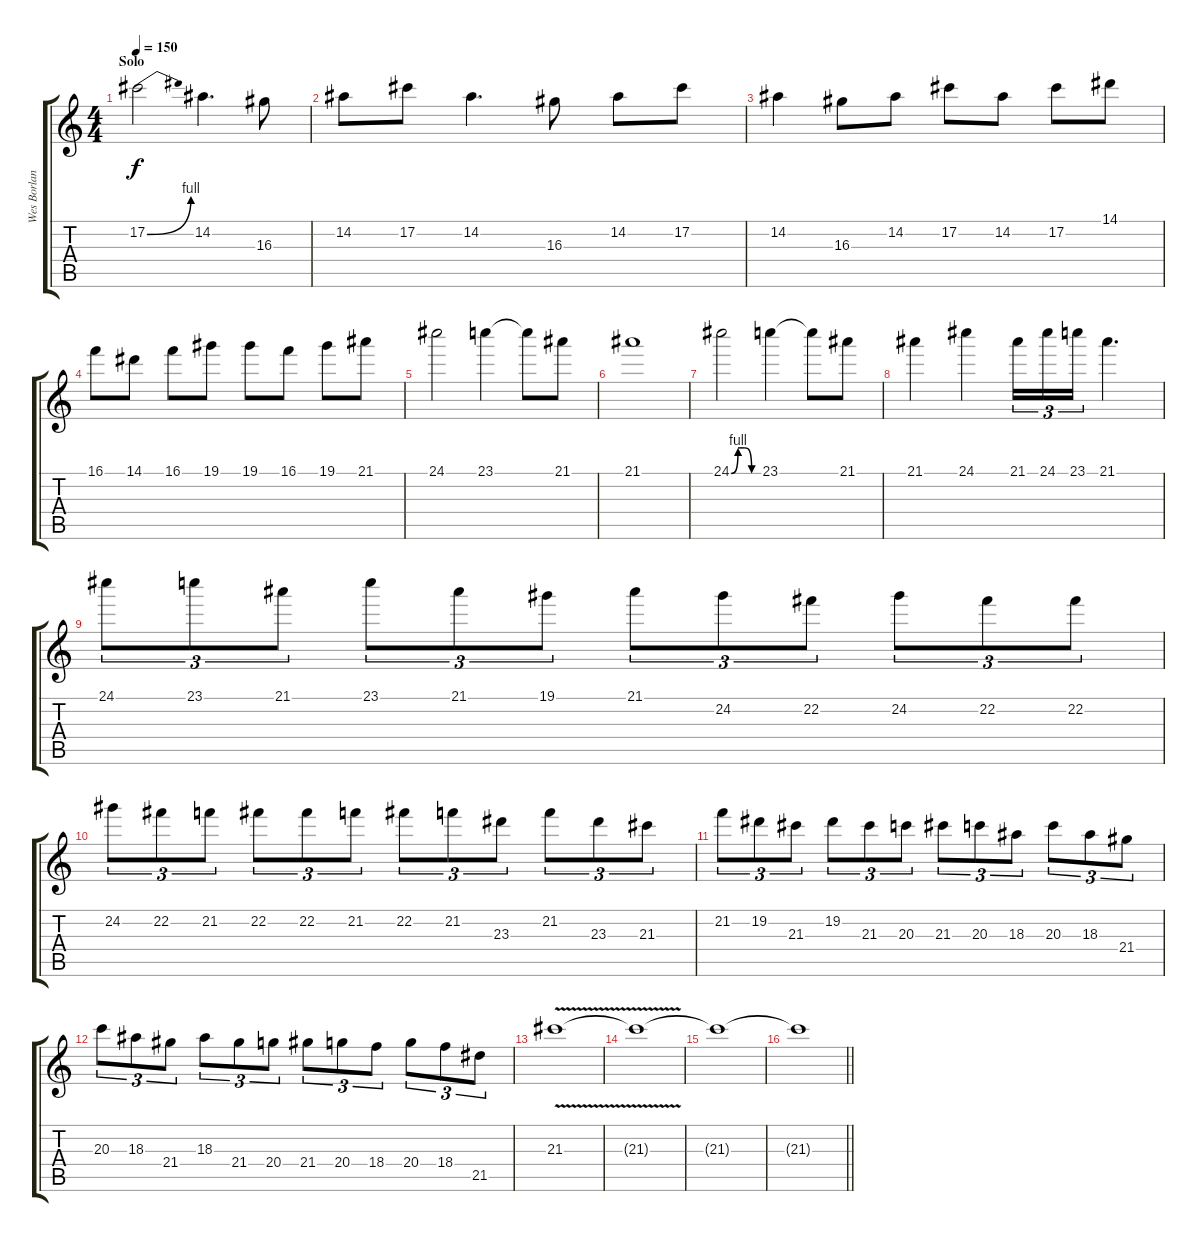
\track ("Wes Borland (Distortion)" "Wes Borlan") {instrument overdrivenguitar}
\staff {score tabs}
\tuning (Db4 Ab3 E3 B2 Gb2 Db2) {hide}
\ts (4 4)
\section ("" "Solo")
\tempo 150
\clef g2
\ks c
17.2{be (bend 0 0 60 4)}.2{dy f} 14.2.4{d} 16.3.8 |
14.2.8 17.2.8 14.2.4{d} 16.3.8 14.2.8 17.2.8 |
14.2.4 16.3.8 14.2.8 17.2.8 14.2.8 17.2.8 14.1.8 |
16.1.8 14.1.8 16.1.8 19.1.8 19.1.8 16.1.8 19.1.8 21.1.8 |
24.1.2 23.1.4 23.1{t}.8 21.1.8 |
21.1.1 |
24.1{be (custom 0 0 15 4 30 4 45 0 60 0)}.2 23.1.4 23.1{t}.8 21.1.8 |
21.1.4 24.1.4 21.1.16{tu (3 2)} 24.1.16{tu (3 2)} 23.1.16{tu (3 2)} 21.1.4{d} |
24.1.8{tu (3 2)} 23.1.8{tu (3 2)} 21.1.8{tu (3 2)} 23.1.8{tu (3 2)} 21.1.8{tu (3 2)} 19.1.8{tu (3 2)} 21.1.8{tu (3 2)} 24.2.8{tu (3 2)} 22.2.8{tu (3 2)} 24.2.8{tu (3 2)} 22.2.8{tu (3 2)} 22.2.8{tu (3 2)} |
24.2.8{tu (3 2)} 22.2.8{tu (3 2)} 21.2.8{tu (3 2)} 22.2.8{tu (3 2)} 22.2.8{tu (3 2)} 21.2.8{tu (3 2)} 22.2.8{tu (3 2)} 21.2.8{tu (3 2)} 23.3.8{tu (3 2)} 21.2.8{tu (3 2)} 23.3.8{tu (3 2)} 21.3.8{tu (3 2)} |
21.2.8{tu (3 2)} 19.2.8{tu (3 2)} 21.3.8{tu (3 2)} 19.2.8{tu (3 2)} 21.3.8{tu (3 2)} 20.3.8{tu (3 2)} 21.3.8{tu (3 2)} 20.3.8{tu (3 2)} 18.3.8{tu (3 2)} 20.3.8{tu (3 2)} 18.3.8{tu (3 2)} 21.4.8{tu (3 2)} |
20.3.8{tu (3 2)} 18.3.8{tu (3 2)} 21.4.8{tu (3 2)} 18.3.8{tu (3 2)} 21.4.8{tu (3 2)} 20.4.8{tu (3 2)} 21.4.8{tu (3 2)} 20.4.8{tu (3 2)} 18.4.8{tu (3 2)} 20.4.8{tu (3 2)} 18.4.8{tu (3 2)} 21.5.8{tu (3 2)} |
21.3{v}.1 |
21.3{t}.1{volume 0} |
21.3{t}.1 |
\barLineRight lightlight
21.3{t}.1
